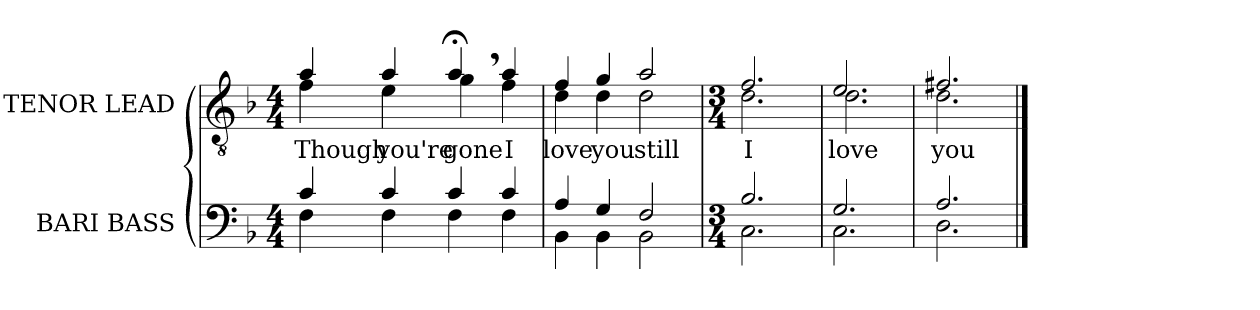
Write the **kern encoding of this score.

**kern	**kern	**text
*part2	*part1	*part1
*staff2	*staff1	*staff1
*I"BARI BASS	*I"TENOR LEAD	*
*clefF4	*clefGv2	*
*k[b-]	*k[b-]	*
*M4/4	*M4/4	*
=1	=1	=1
*^	*^	*
!	!	!	!	!LO:LY:b
4c/	4F\	4a/	4f\	Though
!	!	!	!	!LO:LY:b
4c/	4F\	4a/	4e\	you're
!	!	!	!	!LO:LY:b
4c/	4F\	4a;<,/	4g\	gone
!	!	!	!	!LO:LY:b
4c/	4F\	4a/	4f\	I
=2	=2	=2	=2	=2
!	!	!	!	!LO:LY:b
4A/	4BB-\	4f/	4d\	love
!	!	!	!	!LO:LY:b
4G/	4BB-\	4g/	4d\	you
!	!	!	!	!LO:LY:b
2F/	2BB-\	2a/	2d\	still
=3	=3	=3	=3	=3
*M3/4	*	*M3/4	*	*
!	!	!	!	!LO:LY:b
2.B-/	2.C\	2.f/	2.d\	I
=4	=4	=4	=4	=4
!	!	!	!	!LO:LY:b
2.G/	2.C\	2.e/	2.d\	love
=5	=5	=5	=5	=5
!	!	!	!	!LO:LY:b
2.A/	2.D\	2.f#X/	2.d\	you
*v	*v	*	*	*
*	*v	*v	*
==	==	==
*-	*-	*-
